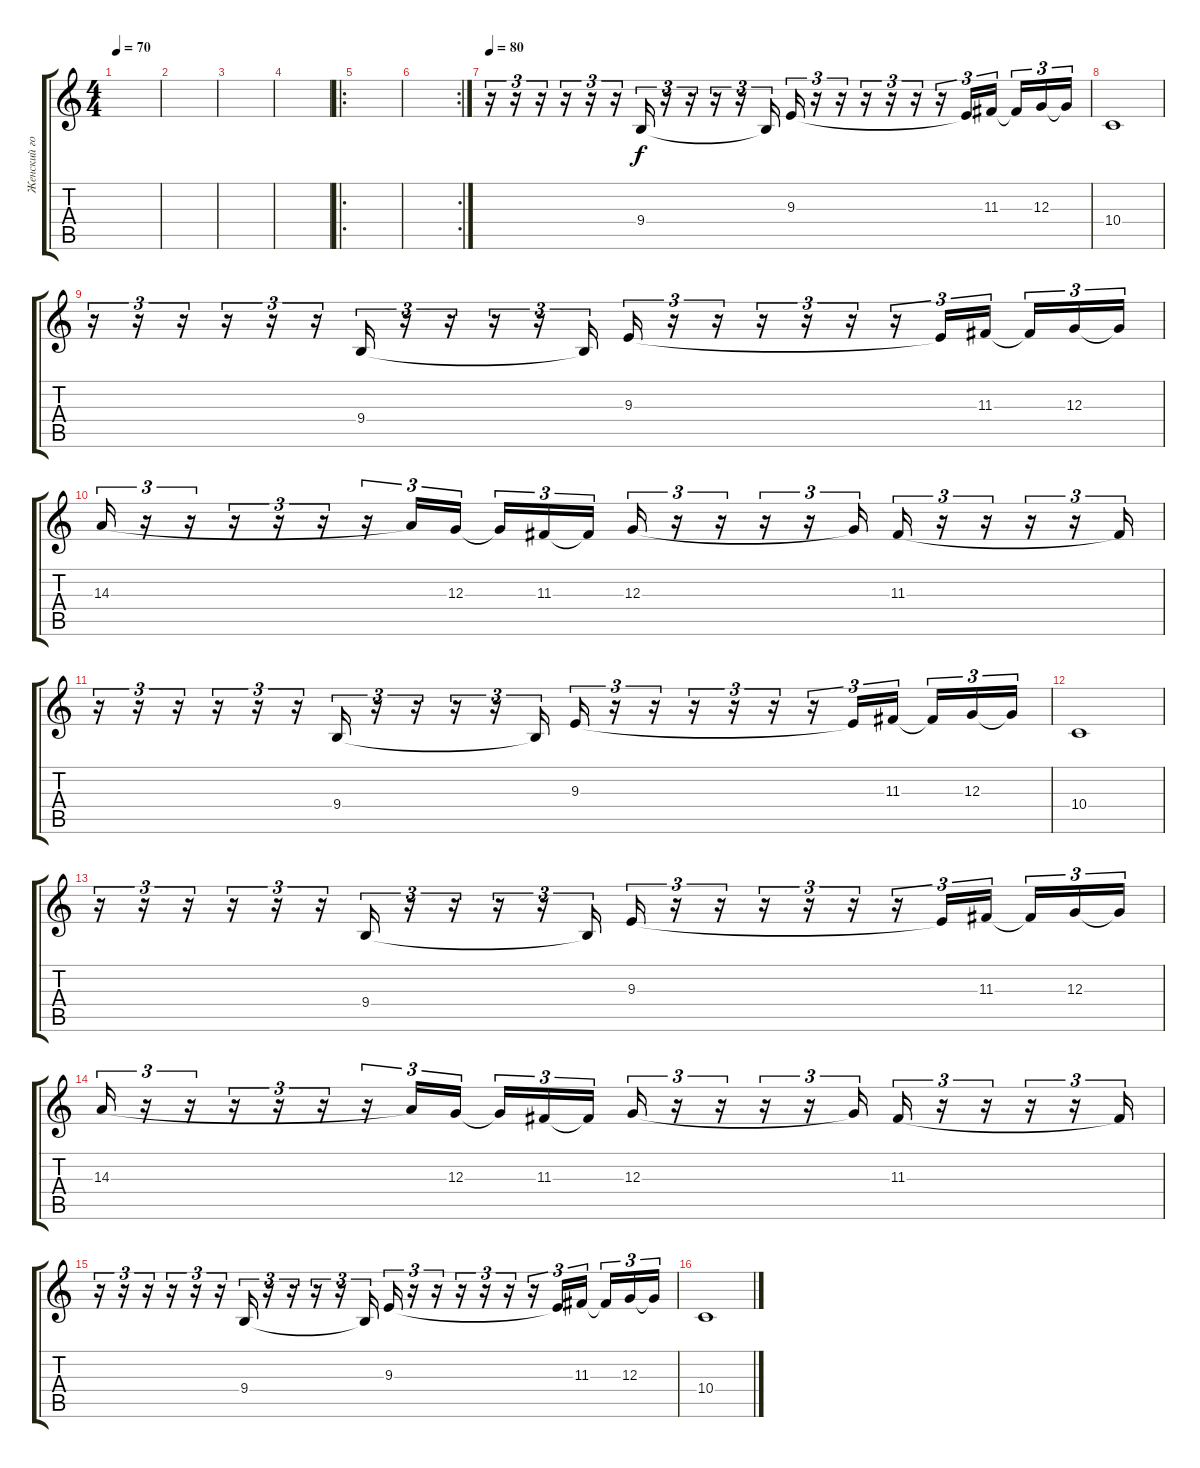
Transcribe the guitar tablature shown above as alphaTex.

\track ("Женский голос" "Женский го") {instrument choiraahs}
\staff {score tabs}
\tuning (E4 B3 G3 D3 A2 E2) {hide}
\ts (4 4)
\tempo 70
\clef g2
\ks c
|
|
|
|
\ro
|
\rc 2
|
\tempo 80
r.16{tu (3 2)} r.16{tu (3 2)} r.16{tu (3 2)} r.16{tu (3 2)} r.16{tu (3 2)} r.16{tu (3 2)} 9.4.16{tu (3 2)} r.16{tu (3 2)} r.16{tu (3 2)} r.16{tu (3 2)} r.16{tu (3 2)} 9.4{t}.16{tu (3 2)} 9.3.16{tu (3 2)} r.16{tu (3 2)} r.16{tu (3 2)} r.16{tu (3 2)} r.16{tu (3 2)} r.16{tu (3 2)} r.16{tu (3 2)} 9.3{t}.16{tu (3 2)} 11.3.16{tu (3 2)} 11.3{t}.16{tu (3 2)} 12.3.16{tu (3 2)} 12.3{t}.16{tu (3 2)} |
10.4.1 |
r.16{tu (3 2)} r.16{tu (3 2)} r.16{tu (3 2)} r.16{tu (3 2)} r.16{tu (3 2)} r.16{tu (3 2)} 9.4.16{tu (3 2)} r.16{tu (3 2)} r.16{tu (3 2)} r.16{tu (3 2)} r.16{tu (3 2)} 9.4{t}.16{tu (3 2)} 9.3.16{tu (3 2)} r.16{tu (3 2)} r.16{tu (3 2)} r.16{tu (3 2)} r.16{tu (3 2)} r.16{tu (3 2)} r.16{tu (3 2)} 9.3{t}.16{tu (3 2)} 11.3.16{tu (3 2)} 11.3{t}.16{tu (3 2)} 12.3.16{tu (3 2)} 12.3{t}.16{tu (3 2)} |
14.3.16{tu (3 2)} r.16{tu (3 2)} r.16{tu (3 2)} r.16{tu (3 2)} r.16{tu (3 2)} r.16{tu (3 2)} r.16{tu (3 2)} 14.3{t}.16{tu (3 2)} 12.3.16{tu (3 2)} 12.3{t}.16{tu (3 2)} 11.3.16{tu (3 2)} 11.3{t}.16{tu (3 2)} 12.3.16{tu (3 2)} r.16{tu (3 2)} r.16{tu (3 2)} r.16{tu (3 2)} r.16{tu (3 2)} 12.3{t}.16{tu (3 2)} 11.3.16{tu (3 2)} r.16{tu (3 2)} r.16{tu (3 2)} r.16{tu (3 2)} r.16{tu (3 2)} 11.3{t}.16{tu (3 2)} |
r.16{tu (3 2)} r.16{tu (3 2)} r.16{tu (3 2)} r.16{tu (3 2)} r.16{tu (3 2)} r.16{tu (3 2)} 9.4.16{tu (3 2)} r.16{tu (3 2)} r.16{tu (3 2)} r.16{tu (3 2)} r.16{tu (3 2)} 9.4{t}.16{tu (3 2)} 9.3.16{tu (3 2)} r.16{tu (3 2)} r.16{tu (3 2)} r.16{tu (3 2)} r.16{tu (3 2)} r.16{tu (3 2)} r.16{tu (3 2)} 9.3{t}.16{tu (3 2)} 11.3.16{tu (3 2)} 11.3{t}.16{tu (3 2)} 12.3.16{tu (3 2)} 12.3{t}.16{tu (3 2)} |
10.4.1 |
r.16{tu (3 2)} r.16{tu (3 2)} r.16{tu (3 2)} r.16{tu (3 2)} r.16{tu (3 2)} r.16{tu (3 2)} 9.4.16{tu (3 2)} r.16{tu (3 2)} r.16{tu (3 2)} r.16{tu (3 2)} r.16{tu (3 2)} 9.4{t}.16{tu (3 2)} 9.3.16{tu (3 2)} r.16{tu (3 2)} r.16{tu (3 2)} r.16{tu (3 2)} r.16{tu (3 2)} r.16{tu (3 2)} r.16{tu (3 2)} 9.3{t}.16{tu (3 2)} 11.3.16{tu (3 2)} 11.3{t}.16{tu (3 2)} 12.3.16{tu (3 2)} 12.3{t}.16{tu (3 2)} |
14.3.16{tu (3 2)} r.16{tu (3 2)} r.16{tu (3 2)} r.16{tu (3 2)} r.16{tu (3 2)} r.16{tu (3 2)} r.16{tu (3 2)} 14.3{t}.16{tu (3 2)} 12.3.16{tu (3 2)} 12.3{t}.16{tu (3 2)} 11.3.16{tu (3 2)} 11.3{t}.16{tu (3 2)} 12.3.16{tu (3 2)} r.16{tu (3 2)} r.16{tu (3 2)} r.16{tu (3 2)} r.16{tu (3 2)} 12.3{t}.16{tu (3 2)} 11.3.16{tu (3 2)} r.16{tu (3 2)} r.16{tu (3 2)} r.16{tu (3 2)} r.16{tu (3 2)} 11.3{t}.16{tu (3 2)} |
r.16{tu (3 2)} r.16{tu (3 2)} r.16{tu (3 2)} r.16{tu (3 2)} r.16{tu (3 2)} r.16{tu (3 2)} 9.4.16{tu (3 2)} r.16{tu (3 2)} r.16{tu (3 2)} r.16{tu (3 2)} r.16{tu (3 2)} 9.4{t}.16{tu (3 2)} 9.3.16{tu (3 2)} r.16{tu (3 2)} r.16{tu (3 2)} r.16{tu (3 2)} r.16{tu (3 2)} r.16{tu (3 2)} r.16{tu (3 2)} 9.3{t}.16{tu (3 2)} 11.3.16{tu (3 2)} 11.3{t}.16{tu (3 2)} 12.3.16{tu (3 2)} 12.3{t}.16{tu (3 2)} |
10.4.1
